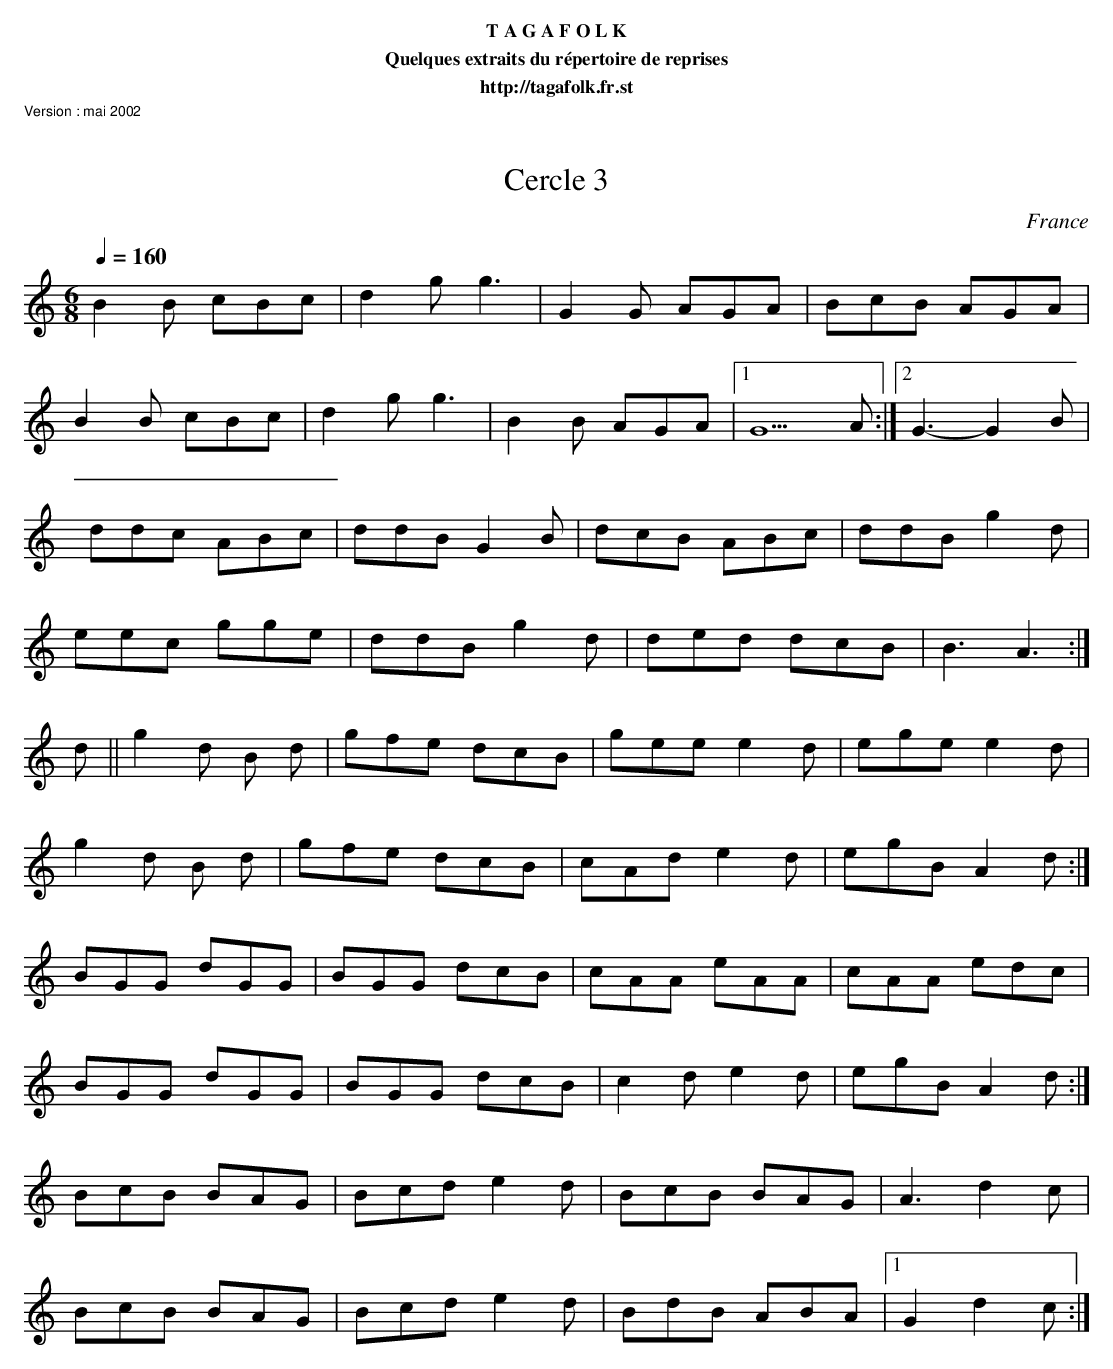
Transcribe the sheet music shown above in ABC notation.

X:1
T:Cercle 3
O:France
M:6/8
L:1/8
Q:1/4=160
K:C
B2B cBc | d2 gg3 | G2 G AGA | BcB AGA |
B2B cBc | d2 gg3 | B2B AGA |1 G5 A :|2 G3-G2 B |
ddc ABc | ddB G2B | dcB ABc | ddB g2 d |
eec gge | ddB g2d | ded dcB | B3A3 :|
d || g2 d B d | gfe dcB | gee e2d | ege e2d |
     g2 d B d | gfe dcB | cAd e2 d | egB A2 d :|
BGG dGG | BGG dcB | cAA eAA | cAA edc |
BGG dGG | BGG dcB | c2d e2d | egB A2 d :|
BcB BAG | Bcd e2 d | BcB BAG | A3 d2c |
BcB BAG | Bcd e2 d | BdB ABA |1 G2 d2c :|
